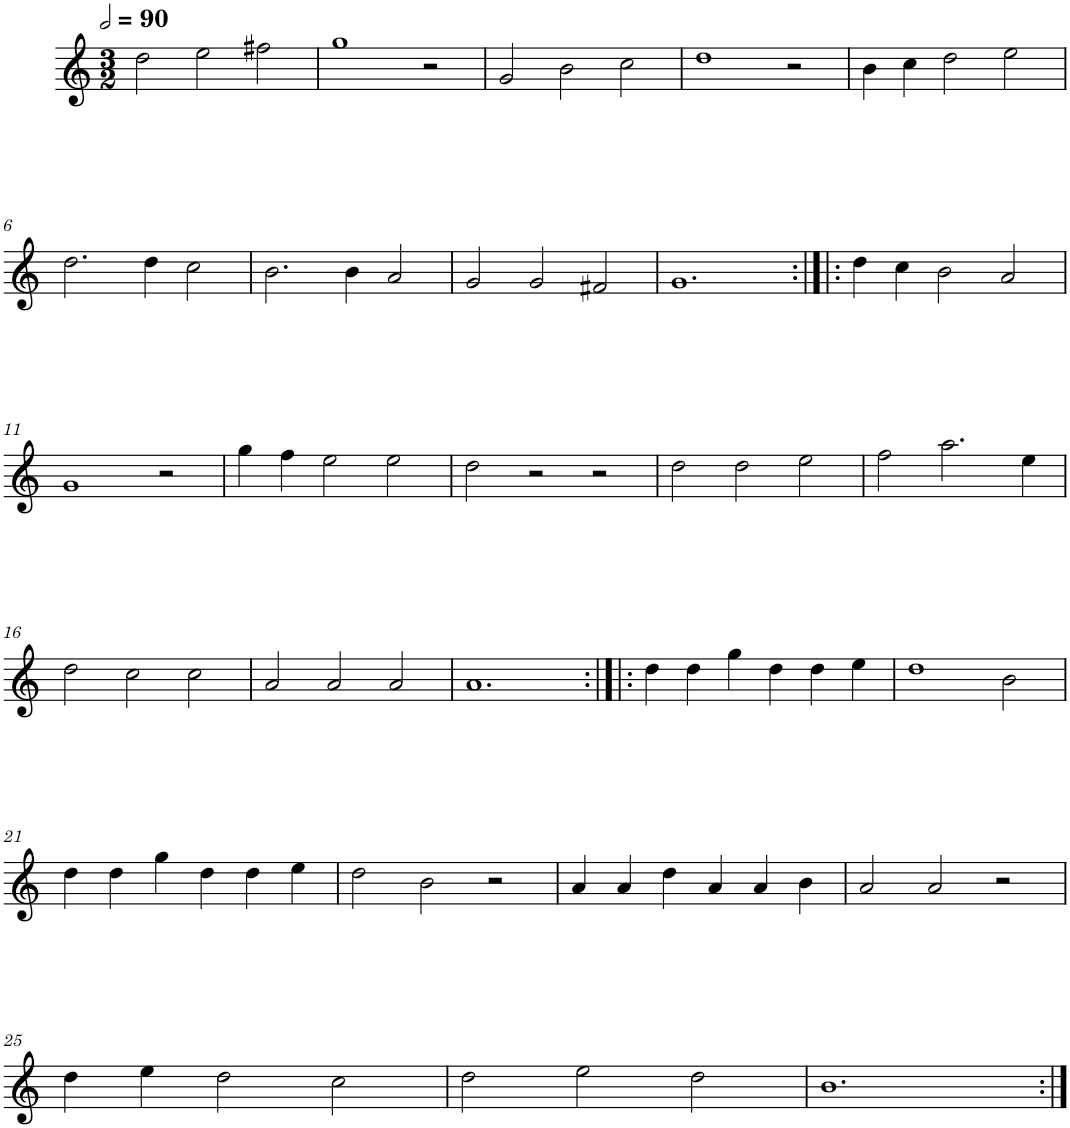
**kern
*part1
*staff1
*I"Cinq parties
*clefG2
*k[]
*M3/2
*MM180
=1
2dd\
2ee\
2ff#X\
=2
1gg
2r
=3
2g/
2b\
2cc\
=4
1dd
2r
=5
4b\
4cc\
2dd\
2ee\
!!LO:LB:g=z
=6
2.dd\
4dd\
2cc\
=7
2.b\
4b\
2a/
=8
2g/
2g/
2f#X/
=9
1.g
=10:|!|:
4dd\
4cc\
2b\
2a/
!!LO:LB:g=z
=11
1g
2r
=12
4gg\
4ff\
2ee\
2ee\
=13
2dd\
2r
2r
=14
2dd\
2dd\
2ee\
=15
2ff\
2.aa\
4ee\
!!LO:LB:g=z
=16
2dd\
2cc\
2cc\
=17
2a/
2a/
2a/
=18
1.a
=19:|!|:
4dd\
4dd\
4gg\
4dd\
4dd\
4ee\
=20
1dd
2b\
!!LO:LB:g=z
=21
4dd\
4dd\
4gg\
4dd\
4dd\
4ee\
=22
2dd\
2b\
2r
=23
4a/
4a/
4dd\
4a/
4a/
4b\
=24
2a/
2a/
2r
!!LO:LB:g=z
=25
4dd\
4ee\
2dd\
2cc\
=26
2dd\
2ee\
2dd\
=27
1.b
=:|!
*-
